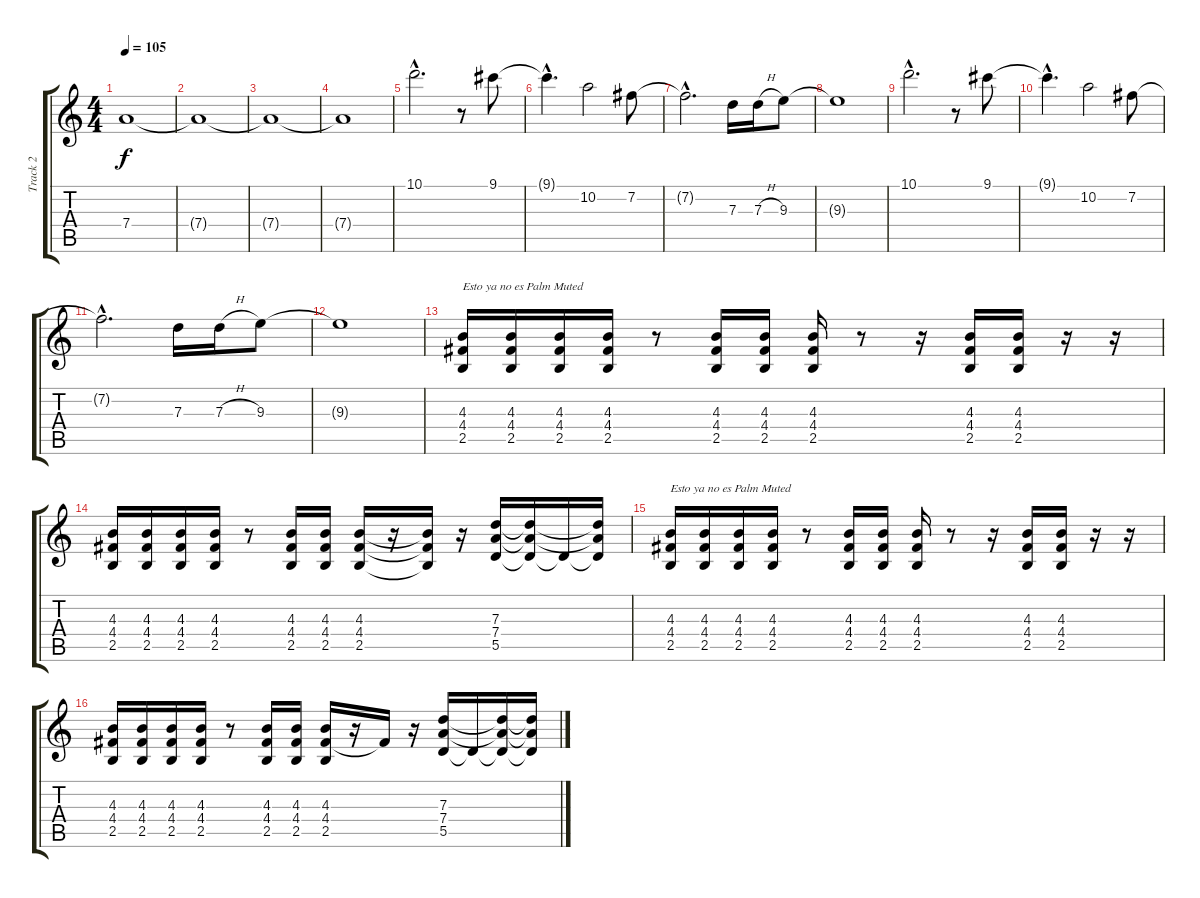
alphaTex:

\track ("Track 2" "Track 2") {instrument overdrivenguitar}
\staff {score tabs}
\tuning (E4 B3 G3 D3 A2 E2) {hide}
\ts (4 4)
\tempo 105
\clef g2
\ks c
7.4{t}.1{dy f} |
7.4{t}.1 |
7.4{t}.1 |
7.4{t}.1 |
10.1{hac}.2{d instrument lead2sawtooth} r.8 9.1.8 |
9.1{hac t}.4{d} 10.2.2 7.2.8 |
7.2{hac t}.2{d} 7.3.16 7.3{h}.16 9.3.8 |
9.3{t}.1 |
10.1{hac}.2{d instrument pad6metallic} r.8 9.1.8 |
9.1{hac t}.4{d} 10.2.2 7.2.8 |
7.2{hac t}.2{d} 7.3.16 7.3{h}.16 9.3.8 |
9.3{t}.1 |
(4.3 4.4 2.5).16{txt "Esto ya no es Palm Muted" instrument distortionguitar} (4.3 4.4 2.5).16 (4.3 4.4 2.5).16 (4.3 4.4 2.5).16 r.8 (4.3 4.4 2.5).16 (4.3 4.4 2.5).16 (4.3 4.4 2.5).16 r.8 r.16 (4.3 4.4 2.5).16 (4.3 4.4 2.5).16 r.16 r.16 |
(4.3 4.4 2.5).16 (4.3 4.4 2.5).16 (4.3 4.4 2.5).16 (4.3 4.4 2.5).16 r.8 (4.3 4.4 2.5).16 (4.3 4.4 2.5).16 (4.3 4.4 2.5).16 r.16 (4.3{t} 4.4{t} 2.5{t}).16{instrument distortionguitar} r.16 (7.3 7.4 5.5).16 (7.3{t} 7.4{t} 5.5{t}).16 5.5{t}.16 (7.3{t} 7.4{t} 5.5{t}).16 |
(4.3 4.4 2.5).16{txt "Esto ya no es Palm Muted" instrument distortionguitar} (4.3 4.4 2.5).16 (4.3 4.4 2.5).16 (4.3 4.4 2.5).16 r.8 (4.3 4.4 2.5).16 (4.3 4.4 2.5).16 (4.3 4.4 2.5).16 r.8 r.16 (4.3 4.4 2.5).16 (4.3 4.4 2.5).16 r.16 r.16 |
(4.3 4.4 2.5).16 (4.3 4.4 2.5).16 (4.3 4.4 2.5).16 (4.3 4.4 2.5).16 r.8 (4.3 4.4 2.5).16 (4.3 4.4 2.5).16 (4.3 4.4 2.5).16 r.16 4.4{t}.16 r.16 (7.3 7.4 5.5).16 5.5{t}.16 (7.3{t} 7.4{t} 5.5{t}).16 (7.3{t} 7.4{t} 5.5{t}).16
